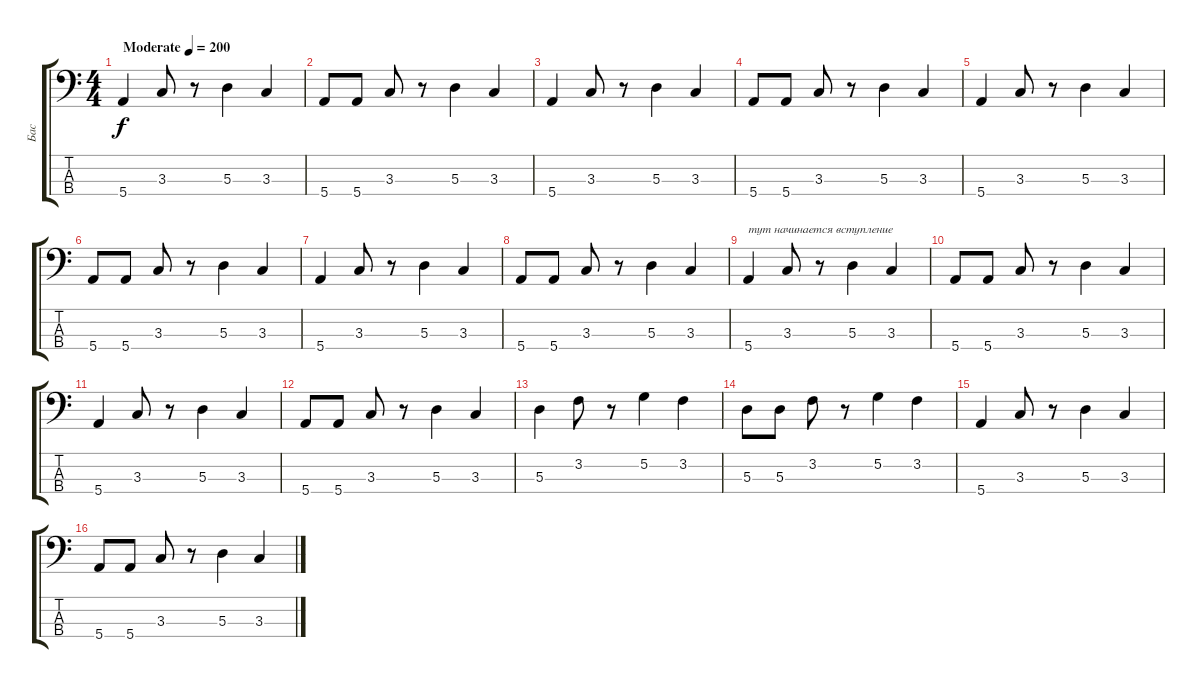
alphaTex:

\track ("Бас" "Бас") {instrument electricbassfinger}
\staff {score tabs}
\tuning (G2 D2 A1 E1) {hide}
\ts (4 4)
\tempo (200 "Moderate")
\clef f4
\ks c
5.4.4{dy f instrument electricbassfinger} 3.3.8 r.8 5.3.4 3.3.4 |
5.4.8 5.4.8 3.3.8 r.8 5.3.4 3.3.4 |
5.4.4 3.3.8 r.8 5.3.4 3.3.4 |
5.4.8 5.4.8 3.3.8 r.8 5.3.4 3.3.4 |
5.4.4 3.3.8 r.8 5.3.4 3.3.4 |
5.4.8 5.4.8 3.3.8 r.8 5.3.4 3.3.4 |
5.4.4 3.3.8 r.8 5.3.4 3.3.4 |
5.4.8 5.4.8 3.3.8 r.8 5.3.4 3.3.4 |
5.4.4{txt "тут начинается вступление"} 3.3.8 r.8 5.3.4 3.3.4 |
5.4.8 5.4.8 3.3.8 r.8 5.3.4 3.3.4 |
5.4.4 3.3.8 r.8 5.3.4 3.3.4 |
5.4.8 5.4.8 3.3.8 r.8 5.3.4 3.3.4 |
5.3.4 3.2.8 r.8 5.2.4 3.2.4 |
5.3.8 5.3.8 3.2.8 r.8 5.2.4 3.2.4 |
5.4.4 3.3.8 r.8 5.3.4 3.3.4 |
5.4.8 5.4.8 3.3.8 r.8 5.3.4 3.3.4
